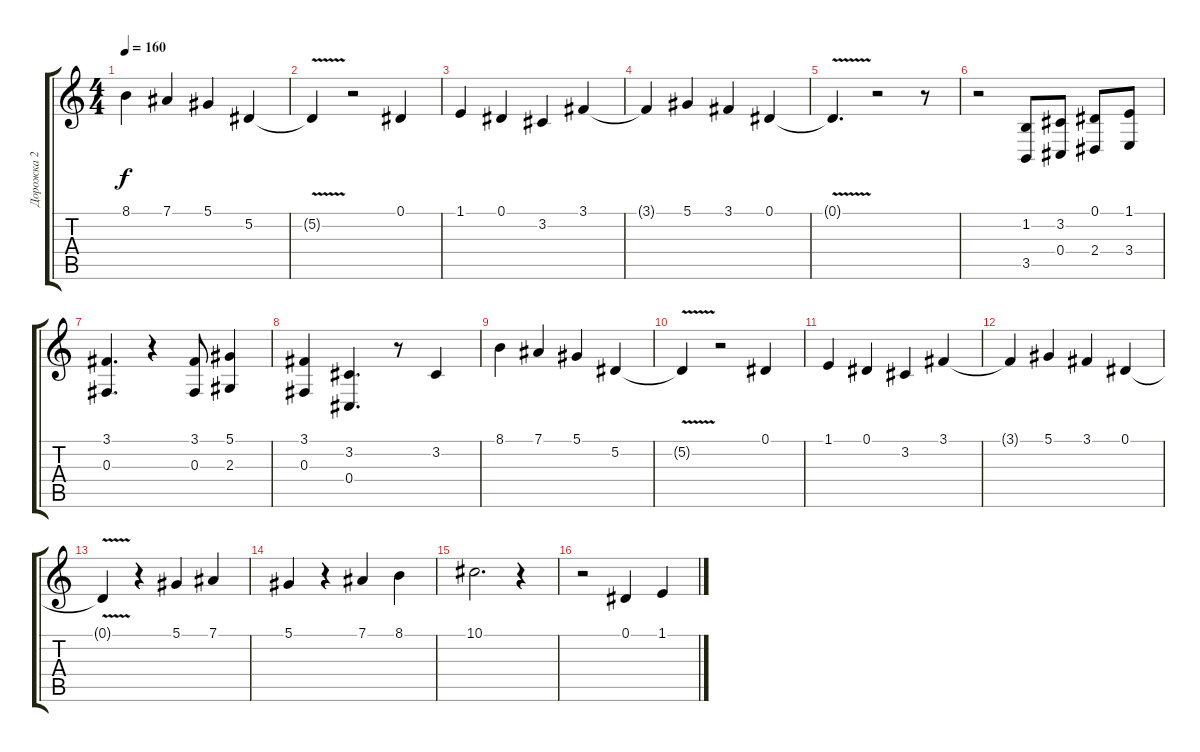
\track ("Дорожка 2" "Дорожка 2") {instrument lead3calliope}
\staff {score tabs}
\tuning (Eb4 Bb3 Gb3 Db3 Ab2 Eb2) {hide}
\ts (4 4)
\tempo 160
\clef g2
\ks c
8.1.4{dy f} 7.1.4 5.1.4 5.2.4 |
5.2{v t}.4 r.2 0.1.4 |
1.1.4 0.1.4 3.2.4 3.1.4 |
3.1{t}.4 5.1.4 3.1.4 0.1.4 |
0.1{v t}.4{d} r.2 r.8 |
r.2 (1.2 3.5).8 (3.2 0.4).8 (0.1 2.4).8 (1.1 3.4).8 |
(3.1 0.3).4{d} r.4 (3.1 0.3).8 (5.1 2.3).4 |
(3.1 0.3).4 (3.2 0.4).4{d} r.8 3.2.4 |
8.1.4 7.1.4 5.1.4 5.2.4 |
5.2{v t}.4 r.2 0.1.4 |
1.1.4 0.1.4 3.2.4 3.1.4 |
3.1{t}.4 5.1.4 3.1.4 0.1.4 |
0.1{v t}.4 r.4 5.1.4 7.1.4 |
5.1.4 r.4 7.1.4 8.1.4 |
10.1.2{d} r.4 |
r.2 0.1.4 1.1.4
